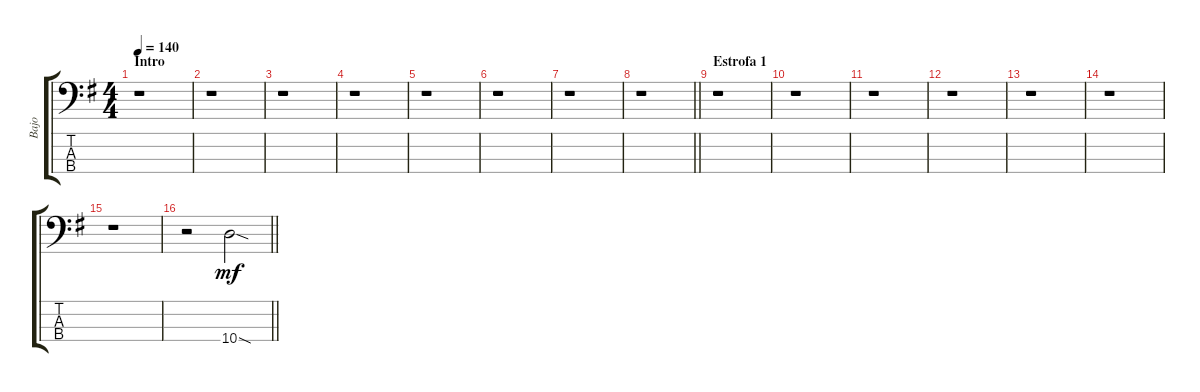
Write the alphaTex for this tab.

\track ("Bajo" "Bajo") {instrument electricbassfinger}
\staff {score tabs}
\tuning (G2 D2 A1 E1) {hide}
\ts (4 4)
\section ("" "Intro")
\tempo 140
\clef f4
\ks g
r.1{dy mf instrument electricbassfinger} |
r.1 |
r.1 |
r.1 |
r.1 |
r.1 |
r.1 |
\barLineRight lightlight
r.1 |
\section ("" "Estrofa 1")
r.1 |
r.1 |
r.1 |
r.1 |
r.1 |
r.1 |
r.1 |
\barLineRight lightlight
r.2 10.4{sod}.2
